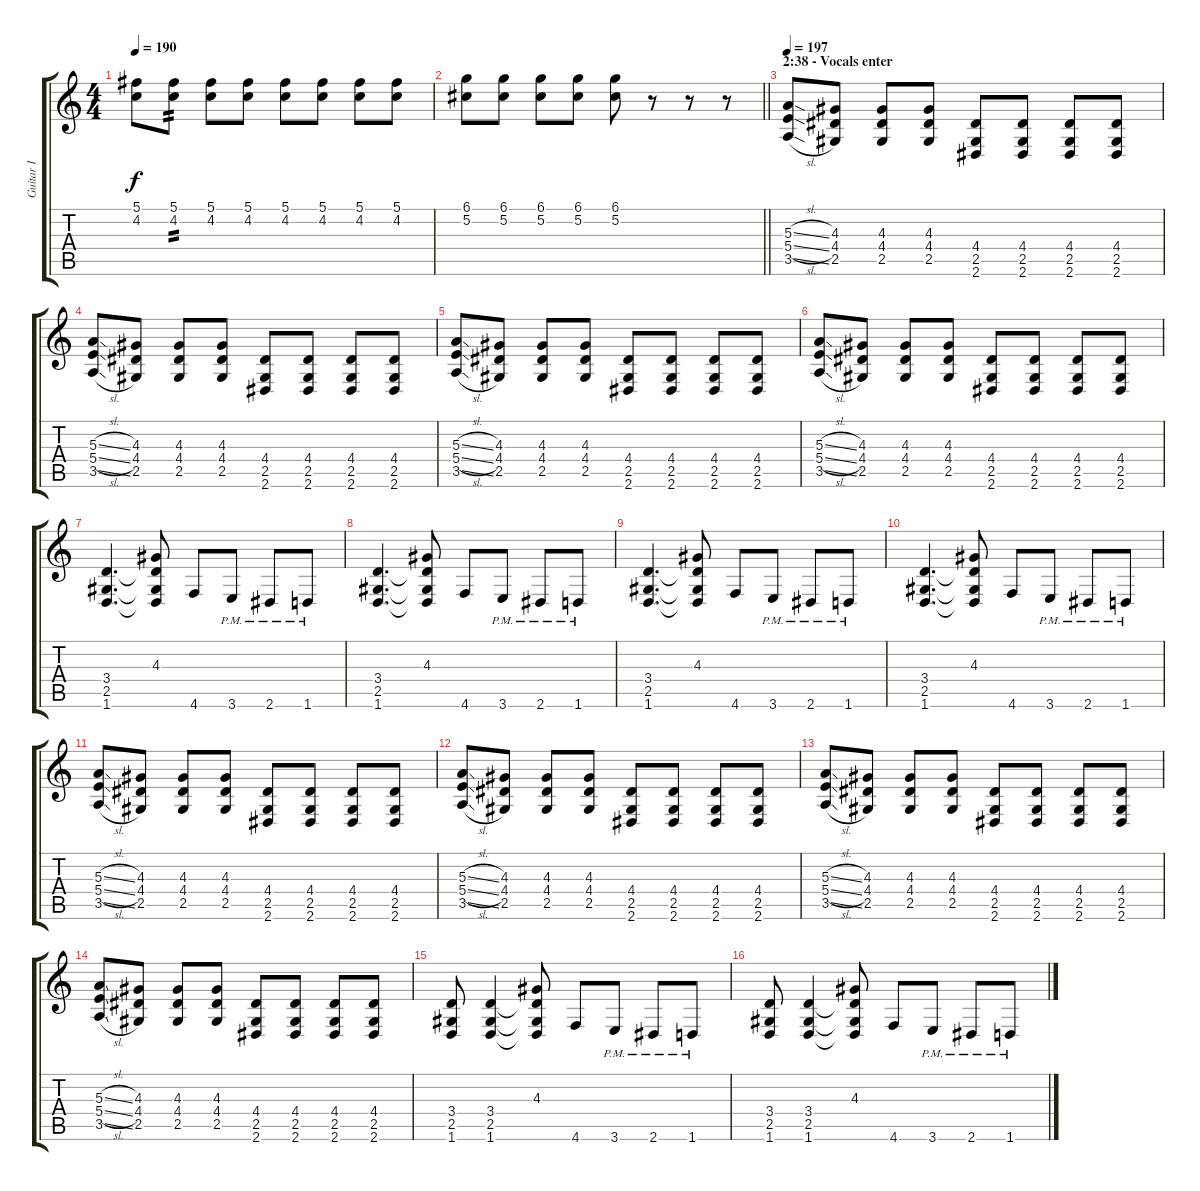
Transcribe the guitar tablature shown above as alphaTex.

\track ("Guitar I" "Guitar I") {instrument distortionguitar}
\staff {score tabs}
\tuning (Db4 Ab3 E3 B2 Gb2 Db2) {hide}
\ts (4 4)
\tempo 190
\clef g2
\ks c
(5.1 4.2).8{dy f} (5.1 4.2).8{tp 2} (5.1 4.2).8 (5.1 4.2).8 (5.1 4.2).8 (5.1 4.2).8 (5.1 4.2).8 (5.1 4.2).8 |
\barLineRight lightlight
(6.1 5.2).8 (6.1 5.2).8 (6.1 5.2).8 (6.1 5.2).8 (6.1 5.2).8 r.8 r.8 r.8 |
\section ("" "2:38 - Vocals enter")
\tempo 197
(5.3{sl} 5.4{sl} 3.5{sl}).8 (4.3 4.4 2.5).8 (4.3 4.4 2.5).8 (4.3 4.4 2.5).8 (4.4 2.5 2.6).8 (4.4 2.5 2.6).8 (4.4 2.5 2.6).8 (4.4 2.5 2.6).8 |
(5.3{sl} 5.4{sl} 3.5{sl}).8 (4.3 4.4 2.5).8 (4.3 4.4 2.5).8 (4.3 4.4 2.5).8 (4.4 2.5 2.6).8 (4.4 2.5 2.6).8 (4.4 2.5 2.6).8 (4.4 2.5 2.6).8 |
(5.3{sl} 5.4{sl} 3.5{sl}).8 (4.3 4.4 2.5).8 (4.3 4.4 2.5).8 (4.3 4.4 2.5).8 (4.4 2.5 2.6).8 (4.4 2.5 2.6).8 (4.4 2.5 2.6).8 (4.4 2.5 2.6).8 |
(5.3{sl} 5.4{sl} 3.5{sl}).8 (4.3 4.4 2.5).8 (4.3 4.4 2.5).8 (4.3 4.4 2.5).8 (4.4 2.5 2.6).8 (4.4 2.5 2.6).8 (4.4 2.5 2.6).8 (4.4 2.5 2.6).8 |
(3.4 2.5 1.6).4{d} (4.3 3.4{t} 2.5{t} 1.6{t}).8 4.6.8 3.6{pm}.8 2.6{pm}.8 1.6{pm}.8 |
(3.4 2.5 1.6).4{d} (4.3 3.4{t} 2.5{t} 1.6{t}).8 4.6.8 3.6{pm}.8 2.6{pm}.8 1.6{pm}.8 |
(3.4 2.5 1.6).4{d} (4.3 3.4{t} 2.5{t} 1.6{t}).8 4.6.8 3.6{pm}.8 2.6{pm}.8 1.6{pm}.8 |
(3.4 2.5 1.6).4{d} (4.3 3.4{t} 2.5{t} 1.6{t}).8 4.6.8 3.6{pm}.8 2.6{pm}.8 1.6{pm}.8 |
(5.3{sl} 5.4{sl} 3.5{sl}).8 (4.3 4.4 2.5).8 (4.3 4.4 2.5).8 (4.3 4.4 2.5).8 (4.4 2.5 2.6).8 (4.4 2.5 2.6).8 (4.4 2.5 2.6).8 (4.4 2.5 2.6).8 |
(5.3{sl} 5.4{sl} 3.5{sl}).8 (4.3 4.4 2.5).8 (4.3 4.4 2.5).8 (4.3 4.4 2.5).8 (4.4 2.5 2.6).8 (4.4 2.5 2.6).8 (4.4 2.5 2.6).8 (4.4 2.5 2.6).8 |
(5.3{sl} 5.4{sl} 3.5{sl}).8 (4.3 4.4 2.5).8 (4.3 4.4 2.5).8 (4.3 4.4 2.5).8 (4.4 2.5 2.6).8 (4.4 2.5 2.6).8 (4.4 2.5 2.6).8 (4.4 2.5 2.6).8 |
(5.3{sl} 5.4{sl} 3.5{sl}).8 (4.3 4.4 2.5).8 (4.3 4.4 2.5).8 (4.3 4.4 2.5).8 (4.4 2.5 2.6).8 (4.4 2.5 2.6).8 (4.4 2.5 2.6).8 (4.4 2.5 2.6).8 |
(3.4 2.5 1.6).8 (3.4 2.5 1.6).4 (4.3 3.4{t} 2.5{t} 1.6{t}).8 4.6.8 3.6{pm}.8 2.6{pm}.8 1.6{pm}.8 |
(3.4 2.5 1.6).8 (3.4 2.5 1.6).4 (4.3 3.4{t} 2.5{t} 1.6{t}).8 4.6.8 3.6{pm}.8 2.6{pm}.8 1.6{pm}.8
